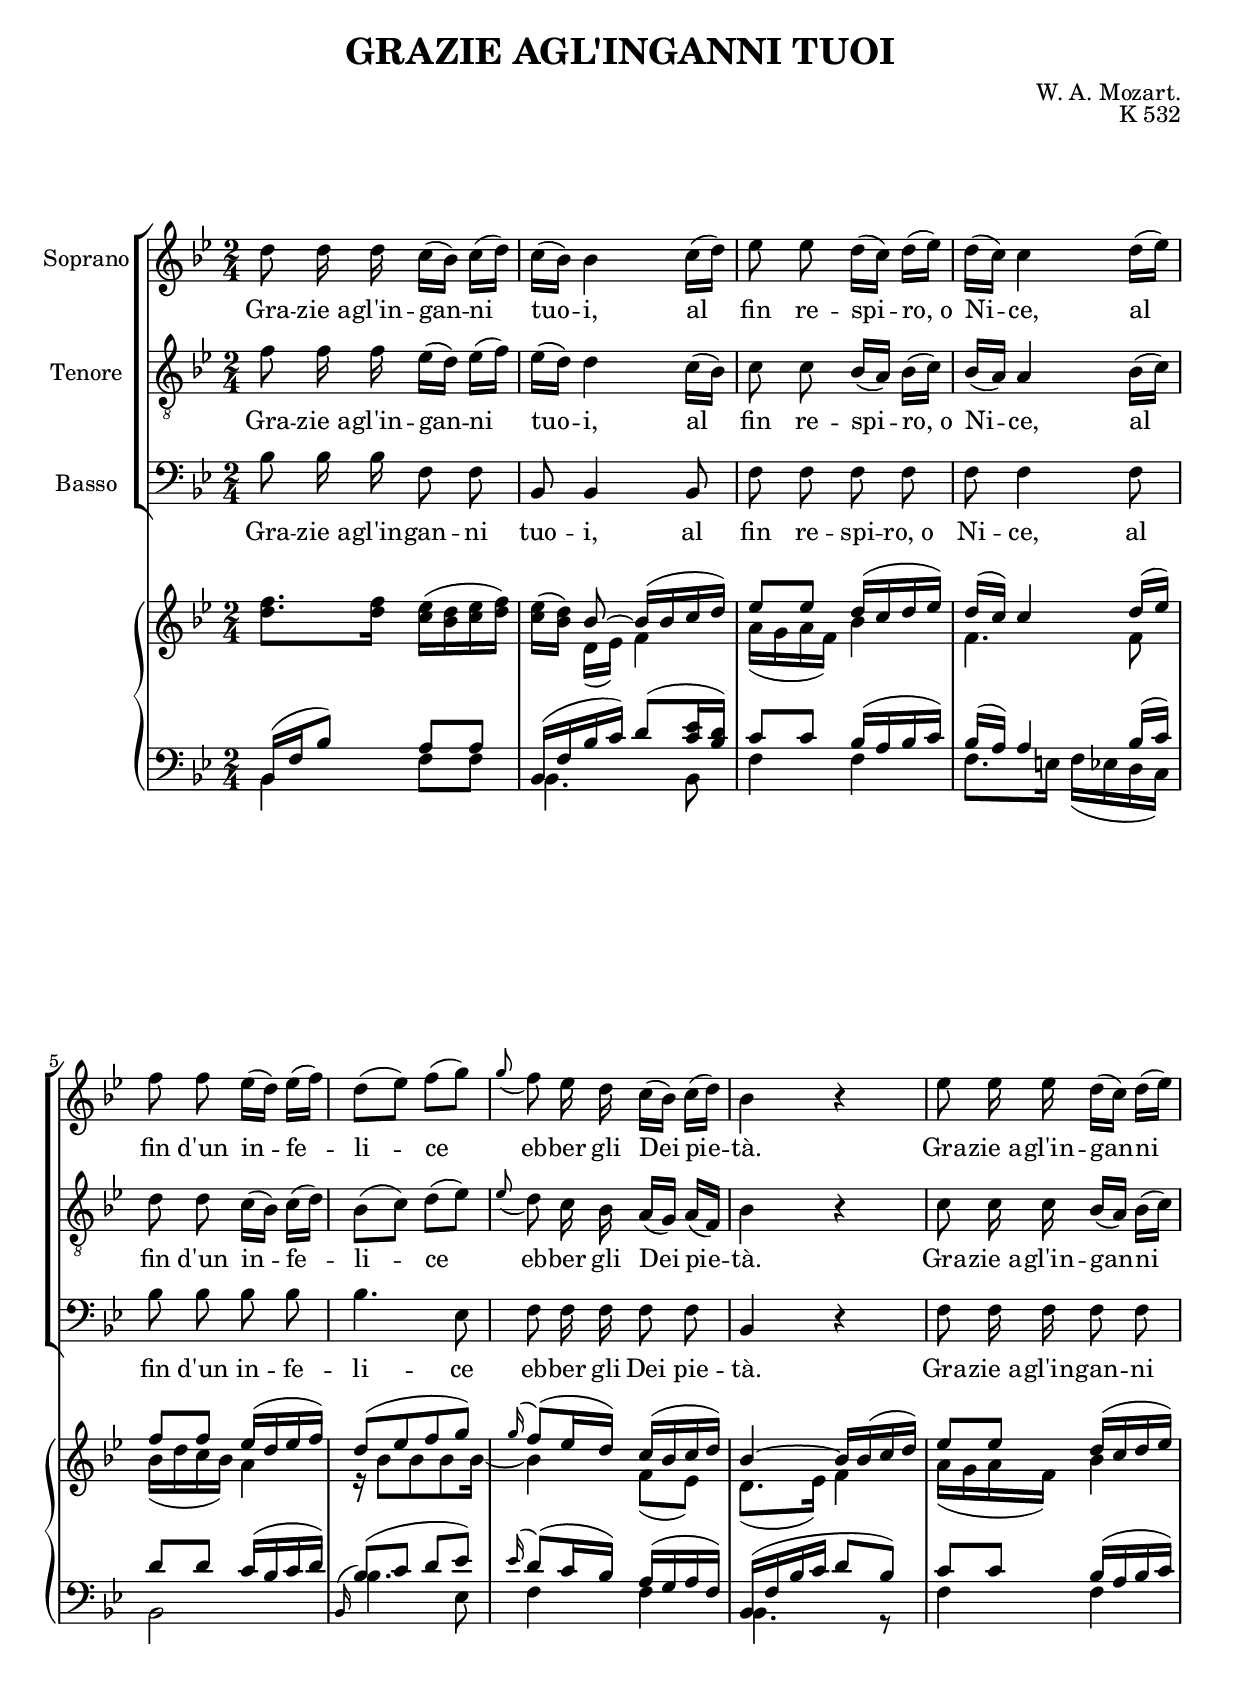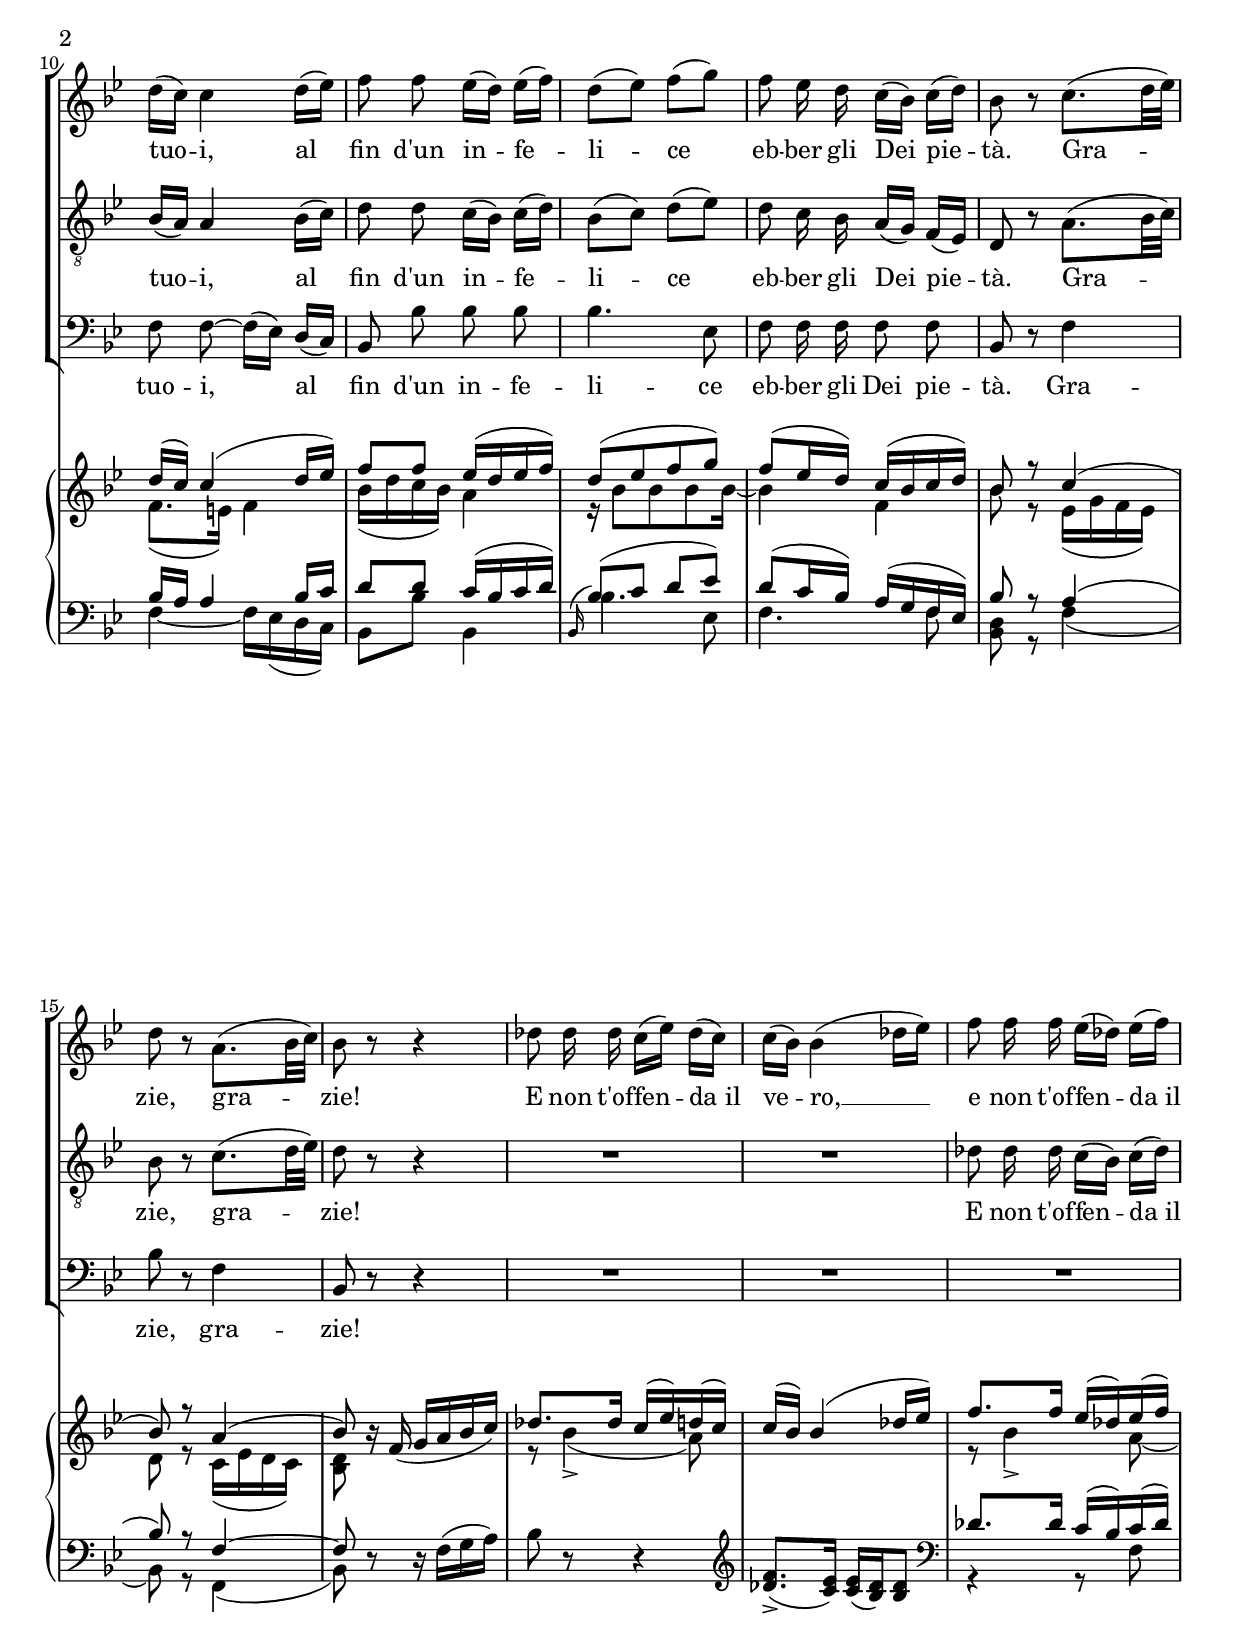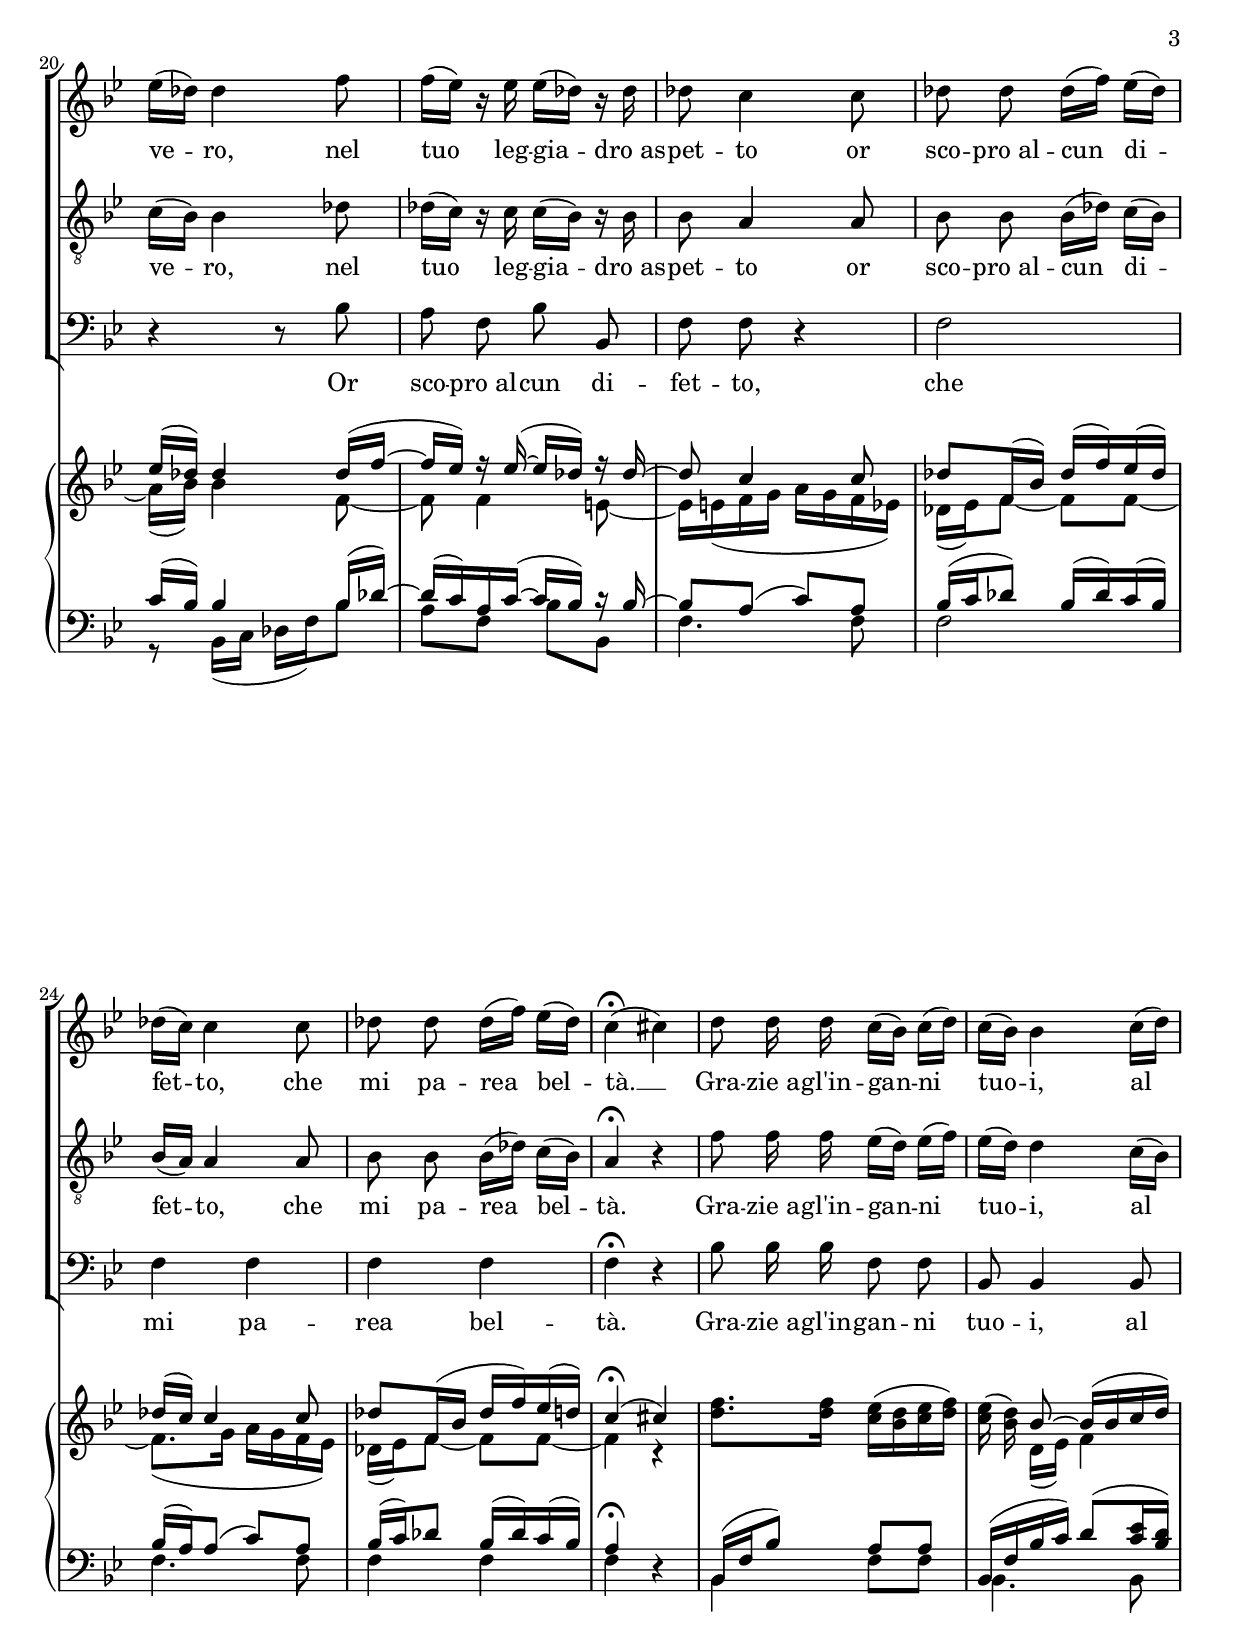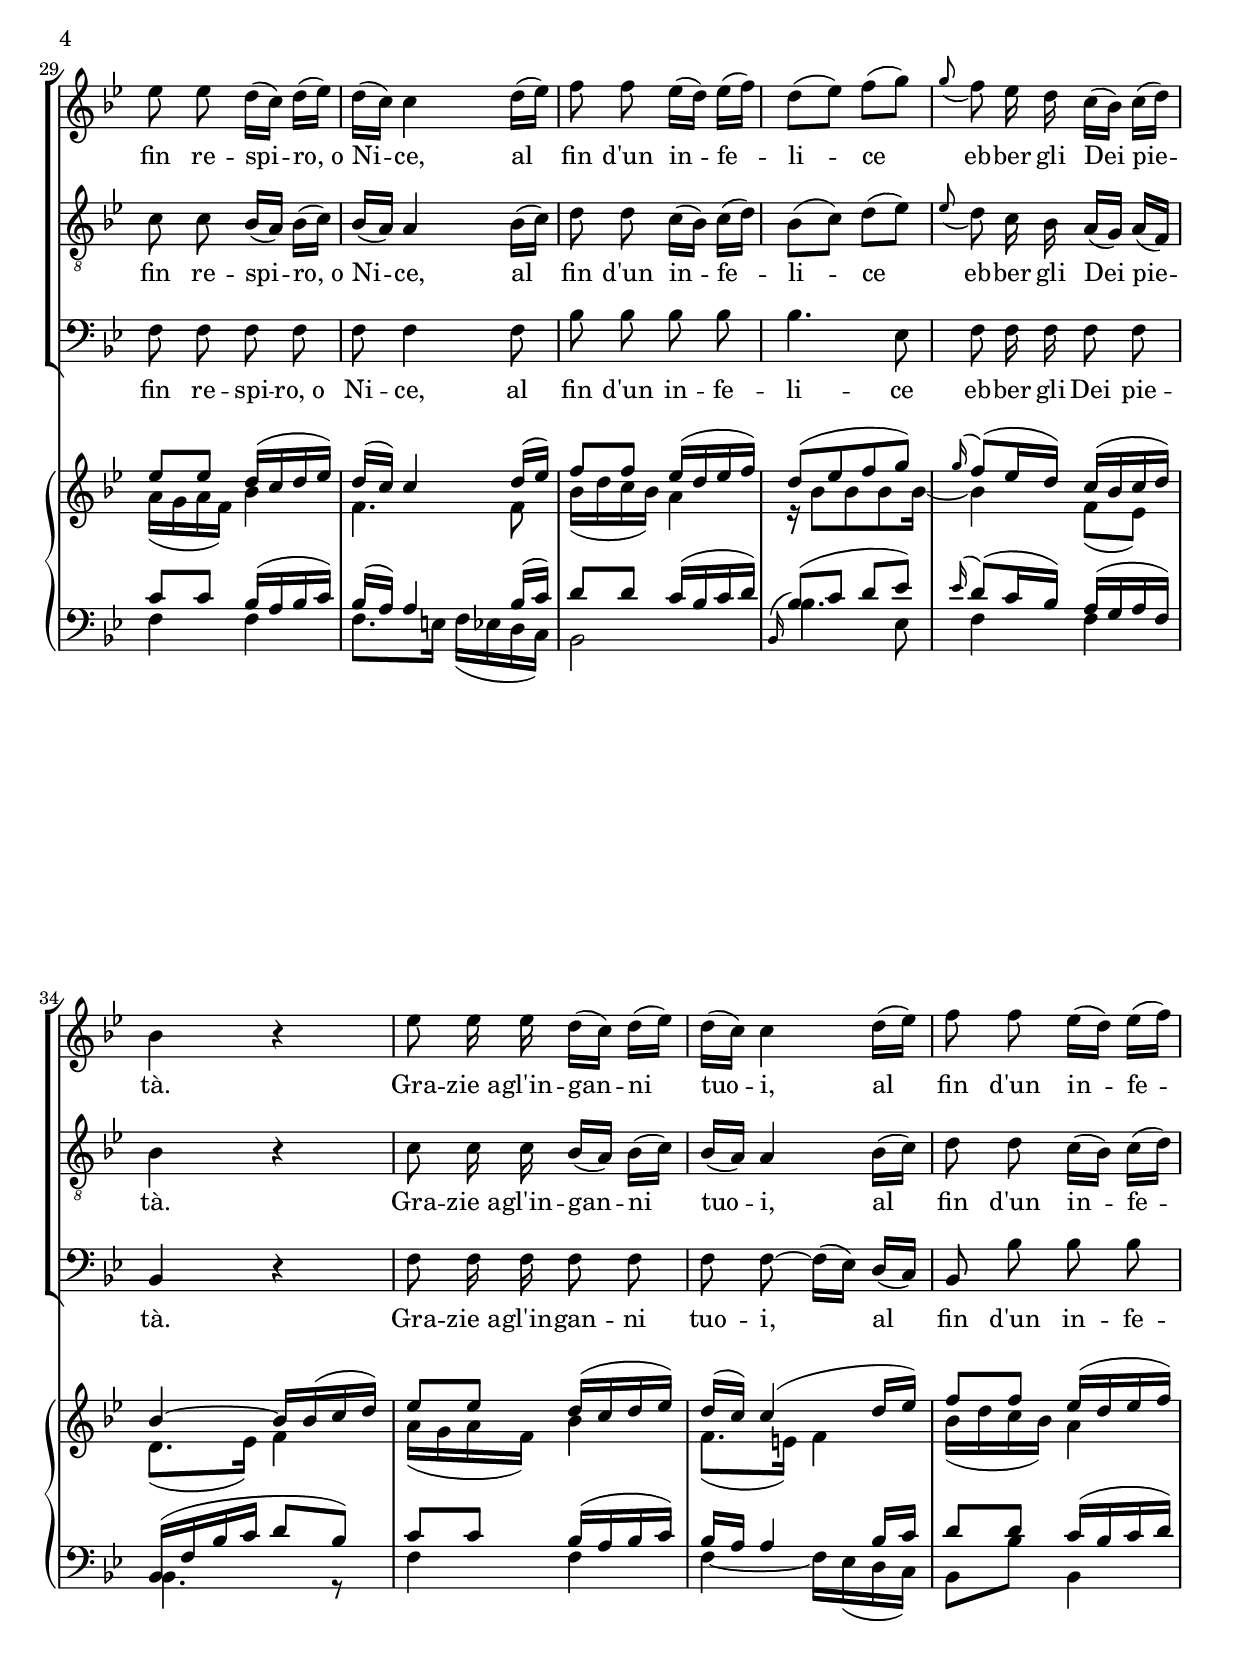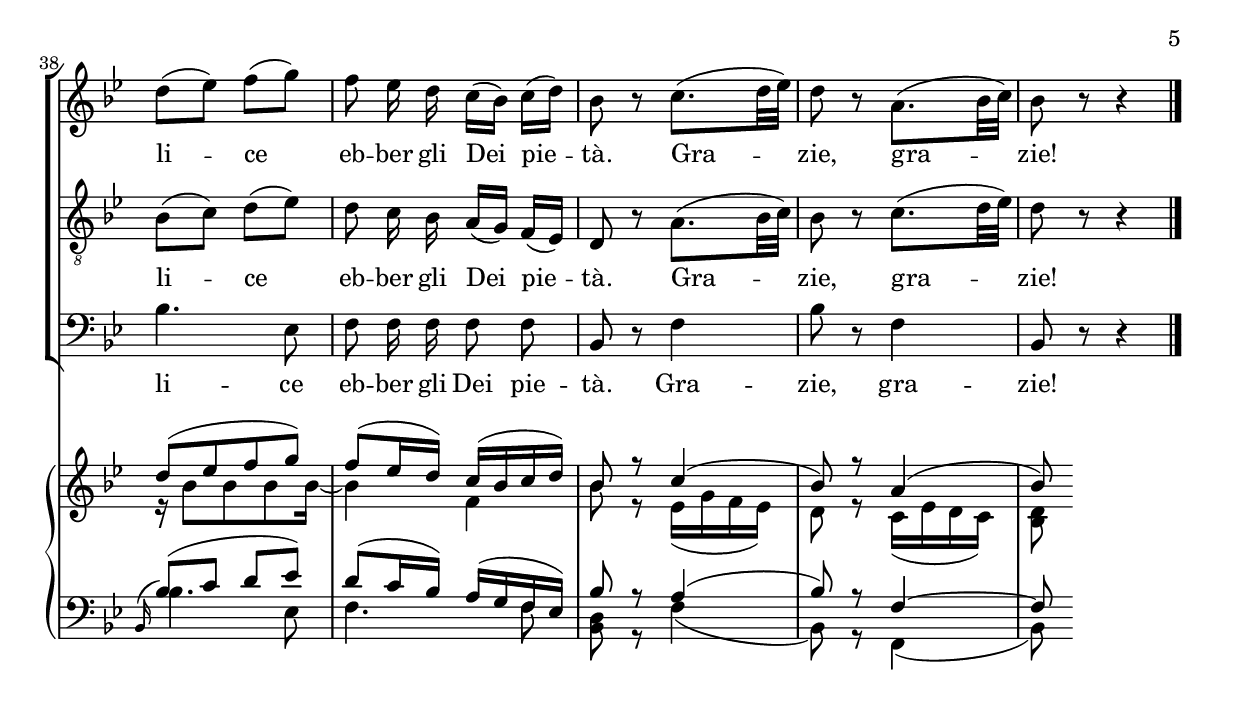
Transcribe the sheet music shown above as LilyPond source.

\version "2.8.12"

\header {
   title = "GRAZIE AGL'INGANNI TUOI"
   composer = "W. A. Mozart."
   opus = "K 532"
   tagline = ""
}

\paper {
   beetween-system-padding = #0.1
   beetween-system-space = #0.1
}

global = {
   \key bes \major
   \time 2/4
   \autoBeamOff
}

verse = \lyricmode {
   Gra -- zie_a -- gl'in -- gan -- ni | tuo -- i, al |
   fin re -- spi -- ro,_o | Ni -- ce, al |
   fin d'un in -- fe -- | li -- ce | eb -- ber gli Dei pie -- | tà. |
   Gra -- zie_a -- gl'in -- gan -- ni | tuo -- i, al |
   fin d'un in -- fe -- | li -- ce | eb -- ber gli Dei pie -- | tà. Gra -- | zie, gra -- | zie!
}

sopranoVerse = \relative c'' {
   d8 d16 d c[( bes]) c[( d]) | c[( bes]) bes4 c16[( d]) | es8 es d16[( c]) d[( es]) | d[( c]) c4 d16[( es]) |
   f8 f es16[( d]) es[( f]) | d8[( es]) f[( g]) | \appoggiatura g8 f8 es16 d c[( bes]) c[( d]) | bes4 r |
   es8 es16 es d[( c]) d[( es]) | d[( c]) c4 d16[( es]) | f8 f es16[( d]) es[( f]) | d8[( es]) f[( g]) | 
   f es16 d c[( bes]) c[( d]) | bes8 r c8.[( d32 es]) | d8 r a8.[( bes32 c]) | bes8 r r4 |
}

sopranoMid = \relative c'' {
   des8 des16 des c[( es]) des[( c]) | c[( bes]) bes4( des16[ es]) | f8 f16 f es[( des]) es[( f]) |
   es[( des]) des4 f8 | f16[( es]) r es es[( des]) r des | des8 c4 c8 | des des des16[( f]) es[( des]) |
   des[( c]) c4 c8 | des des des16[( f]) es[( des]) | c4\fermata( cis) |
}

sopranoNotes = { 
   \sopranoVerse 
   \sopranoMid
   \sopranoVerse 
   \bar "|."
}

sopranoMidWords = \lyricmode {
   E non t'of -- fen -- da_il | ve -- ro, __ | e non t'of -- fen -- da_il | ve -- ro, nel |
   tuo leg -- gia -- dro_as -- | pet -- to or | sco -- pro_al -- cun di -- | fet -- to, che | mi pa -- rea bel -- | tà. __ 
}

sopranoWords = {
   \verse
   \sopranoMidWords
   \verse
}




tenorVerse = \relative c' {
   f8 f16 f es[( d]) es[( f]) | es[( d]) d4 c16[( bes]) | c8 c bes16[( a]) bes[( c]) | bes[( a]) a4 bes16[( c]) |
   d8 d c16[( bes]) c[( d]) | bes8[( c]) d[( es]) | \appoggiatura es8 d8 c16 bes a[( g]) a[( f]) | bes4 r | 
   c8 c16 c bes16[( a]) bes[( c]) | bes[( a]) a4 bes16[( c]) | d8 d c16[( bes]) c[( d]) |  bes8[( c]) d[( es]) | d8 c16 bes a[( g]) f[( es]) | 
   d8 r  a'8.([ bes32 c]) | bes8 r c8.[( d32 es]) | d8 r r4 |
}

tenorMid = \relative c' {
   R2*2 | des8 des16 des c[( bes]) c[( des]) | c[( bes]) bes4 des8 |
   des16[( c]) r c c[( bes]) r bes | bes8 a4 a8 | bes bes bes16[( des]) c[( bes]) |
   bes[( a]) a4 a8 |  bes bes bes16[( des]) c[( bes]) | a4\fermata r |
}

tenorNotes = {
   \tenorVerse
   \tenorMid
   \tenorVerse
}

tenorMidWords = \lyricmode {
   E non t'of -- fen -- da_il | ve -- ro, nel |
   tuo leg -- gia -- dro_as -- | pet -- to or |
   sco -- pro_al -- cun di -- | fet -- to, che | mi pa -- rea bel -- | tà.
}

tenorWords =  {
   \verse
   \tenorMidWords
   \verse
}

bassoVerse = \relative c' {
   bes8 bes16 bes f8 f | bes,8 bes4 bes8 | f'8 f f f | f f4 f8 | bes8 bes bes bes | bes4. es,8 | f8 f16 f f8 f | bes,4 r |
   f'8 f16 f f8 f | f f~ f16[( es)] d[( c]) | bes8 bes' bes bes | bes4. es,8 | f f16 f f8 f | bes,8 r f'4 | bes8 r f4 | bes,8 r r4 |
}

bassoMid = \relative c' {
   R2 * 3 | r4 r8 bes | a f bes bes, | f' f r4 | f2 | f4 f | f f | f\fermata r
}

bassoNotes =  {
   \bassoVerse
   \bassoMid
   \bassoVerse
}

bassoMidWords = \lyricmode {
   Or | sco -- pro_al -- cun di -- | fet -- to, |
   che | mi pa -- | rea bel -- | tà.
}

bassoWords =  {
   \verse
   \bassoMidWords
   \verse
}


prhVerse = \relative c'' {
   \new Voice <<
      \relative c' { d'8. d16 c( bes c d) | c( bes)}
      \relative { f'8. f16 es( d es f) | es( d }
   >>
   <<
      \new Voice <<
         \relative c'' {
            \voiceOne
            bes8~ bes16( bes c d) | es8 es d16( c d es) | d( c) c4 d16( es) |
            f8 f es16( d es f) | d8([ es f g)] | \appoggiatura g16 f8( es16 d) c( bes c d) | bes4~ bes16 bes( c d) |
            es8 es d16( c d es) | d( c) c4( d16 es) | f8 f es16( d es f) | d8([ es f g)] | f8( es16 d) c( bes c d) | 
            bes8 r c4( | bes8) r a4( | bes8)
         }
      >>
      \new Voice << 
         \relative c' {
            \voiceTwo
            d16( es) f4 | a16( g a f) bes4 | f4. f8 | bes16( d c bes) a4 | r16 bes8 bes bes bes16~ | bes4 f8( es) |
            d8.( es16) f4 | a16( g a f) bes4 | f8.( e16) f4 | bes16( d c bes) a4 | r16 bes8 bes bes bes16~ | bes4 f |
            bes8 r es,16( g f es) | d8 r c16( es d c) | <bes d>8
         }
      >>
   >>
}

prhMid = \relative c' {
   { r16 f( g a bes c) | }
   <<
      \new Voice << 
         \relative c'' {
            \voiceOne
            des8. des16 c( es) d( c) | c( bes) bes4( des16 es) | f8. f16 es( des) es( f) | es( des) des4 des16( f~ |
            f es) r es(~ es des) r des~ des8 c4 c8 | des8 f,16( bes) des( f) es( des) | des( c) c4 c8 | des f,16( bes des f) es( d)
            c4\fermata( cis) 
         }
      >> 
      \new Voice << 
         \relative c'' {
            \voiceTwo
            r8 bes4->( a8) | s2 | r8 bes4-> a8~ | a16( bes) bes4 f8~ | f f4 e8~ | e16 e( f g a g f es) | 
            des( es) f8~ f f~ | f8.( g16 a g f es) | des( es) f8 ~ f f~ | f4 r
         }
      >> 
   >>
}

prhNotes = {
   \prhVerse
   \prhMid
   \prhVerse
}

plhVerse = \relative c {
   <<
      \new Voice <<
         \relative c {
            \voiceOne
            bes16( f' bes8) a a | bes,16( f' bes c) d8( <c es>16 <bes d>) | c8 c bes16( a bes c) | bes( a) a4 bes16( c) |
            d8 d c16( bes c d) | \appoggiatura bes,16 bes'8( c d es) | \appoggiatura es16 d8( c16 bes) a( g a f) |
            bes,16( f' bes c d8 bes) | c c bes16( a bes c) | bes a a4 bes16 c | d8 d c16( bes c d) | 
            \appoggiatura bes,16 bes'8( c d es) | d( c16 bes) a( g f es) | bes'8 r a4( | bes8) r f4~ | f8
         }
      >>
      \new Voice << 
         \relative c {
            \voiceTwo
            bes4 f'8 f | bes,4. bes8 | f'4 f | f8. e16 f( es d c) | bes2 |
            bes'4. es,8 | f4 f | bes,4. r8 | f'4 f | f~ f16 es( d c) | 
            bes8 bes' bes,4 | bes'4. es,8 | f4. f8 | <d bes>8 r f4( | bes,8) r f4( | bes8)
         }
      >>
   >>
}

plhMid = \relative c {
   { r8 r16 f( g a) | bes8 r r4 |
      \new Voice <<
         \clef "treble"
         \relative c' { f8.->( es16) es( des) des8 }
         \relative c' { des8. c16) c( bes) bes8 }
      >>
   }
   <<
      \clef "bass"
      \new Voice << 
         \relative c' {
            \voiceOne
            des8. des16 c( bes) c( des) | c( bes) bes4 bes16( des~) | des16( c) a c~( c bes) r bes~ |
            bes8 a( c) a | bes16( c des8) bes16( des) c( bes) | bes( a) a8( c) a |
            bes16( c) des8 bes16( des) c( bes) | a4\fermata 
         }
      >> 
      \new Voice << 
         \relative c {
            \voiceTwo
            r4 r8 f | r bes,16( c des f) bes8 | a f bes bes, | f'4. f8 | f2 | f4. f8 |
            f4 f | f 
            }
      >> 
   >>
   r4
}

plhNotes = {
   \plhVerse
   \plhMid
   \plhVerse
}


\score {
<<
   \new ChoirStaff << 
      \new Staff << 
         \set Staff.instrumentName = #"Soprano"
         \new Voice = "soprano" << 
            \global
            \sopranoNotes
         >>
         \lyricsto "soprano" \new Lyrics \sopranoWords
      >>
      \new Staff <<
         \set Staff.instrumentName = #"Tenore"
         \clef "G_8"
         \new Voice = "tenor" <<
            \global
            \tenorNotes
         >>
         \lyricsto "tenor" \new Lyrics \tenorWords
      >>
      \new Staff << 
         \set Staff.instrumentName = #"Basso"
         \clef "bass"
         \new Voice = "basso" <<
            \global
            \bassoNotes
         >>
         \lyricsto "basso" \new Lyrics \bassoWords
      >>
   >>
   \new PianoStaff << 
      \new Staff = "prh" <<
         \global
         \autoBeamOn
         \prhNotes
         
      >>
      \new Staff = "plh" <<
         \clef "bass"
         \global
         \autoBeamOn
         \plhNotes
      >>
   >>
>>
}
